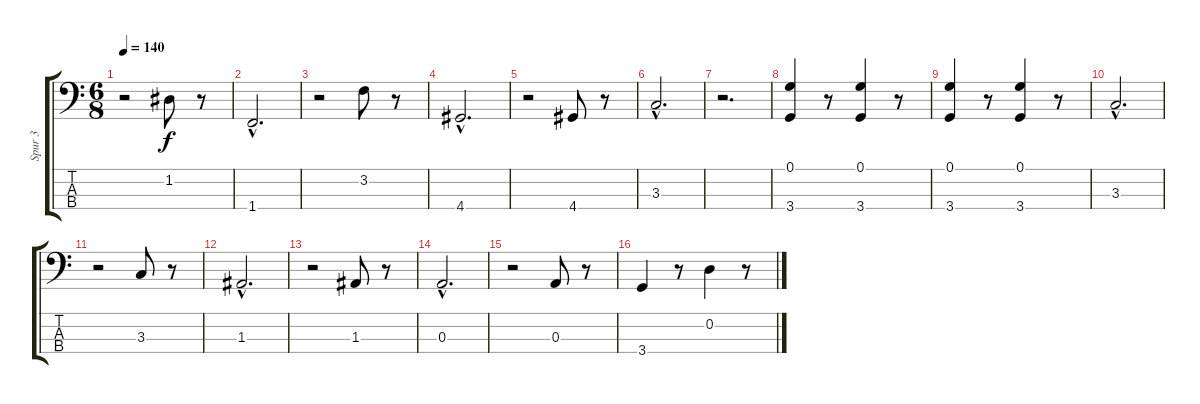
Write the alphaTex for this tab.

\track ("Spur 3" "Spur 3") {instrument electricbassfinger}
\staff {score tabs}
\tuning (G2 D2 A1 E1) {hide}
\ts (6 8)
\tempo 140
\clef f4
\ks c
r.2{dy f} 1.2.8 r.8 |
1.4{hac}.2{d} |
r.2 3.2.8 r.8 |
4.4{hac}.2{d} |
r.2 4.4.8 r.8 |
3.3{hac}.2{d} |
r.2{d} |
(0.1 3.4).4 r.8 (0.1 3.4).4 r.8 |
(0.1 3.4).4 r.8 (0.1 3.4).4 r.8 |
3.3{hac}.2{d} |
r.2 3.3.8 r.8 |
1.3{hac}.2{d} |
r.2 1.3.8 r.8 |
0.3{hac}.2{d} |
r.2 0.3.8 r.8 |
3.4.4 r.8 0.2.4 r.8
